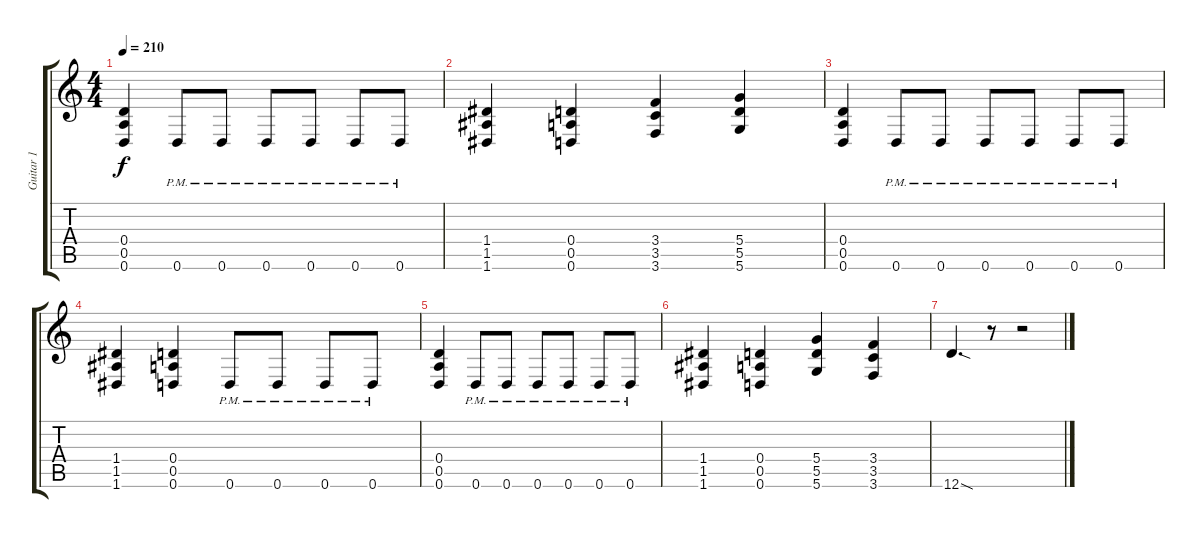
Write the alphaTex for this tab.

\track ("Guitar 1" "Guitar 1") {instrument distortionguitar}
\staff {score tabs}
\tuning (E4 B3 G3 D3 A2 D2) {hide}
\ts (4 4)
\tempo 210
\clef g2
\ks c
(0.4 0.5 0.6).4{dy f} 0.6{pm}.8 0.6{pm}.8 0.6{pm}.8 0.6{pm}.8 0.6{pm}.8 0.6{pm}.8 |
(1.4 1.5 1.6).4 (0.4 0.5 0.6).4 (3.4 3.5 3.6).4 (5.4 5.5 5.6).4 |
(0.4 0.5 0.6).4 0.6{pm}.8 0.6{pm}.8 0.6{pm}.8 0.6{pm}.8 0.6{pm}.8 0.6{pm}.8 |
(1.4 1.5 1.6).4 (0.4 0.5 0.6).4 0.6{pm}.8 0.6{pm}.8 0.6{pm}.8 0.6{pm}.8 |
(0.4 0.5 0.6).4 0.6{pm}.8 0.6{pm}.8 0.6{pm}.8 0.6{pm}.8 0.6{pm}.8 0.6{pm}.8 |
(1.4 1.5 1.6).4 (0.4 0.5 0.6).4 (5.4 5.5 5.6).4 (3.4 3.5 3.6).4 |
12.6{sod}.4{d} r.8 r.2
